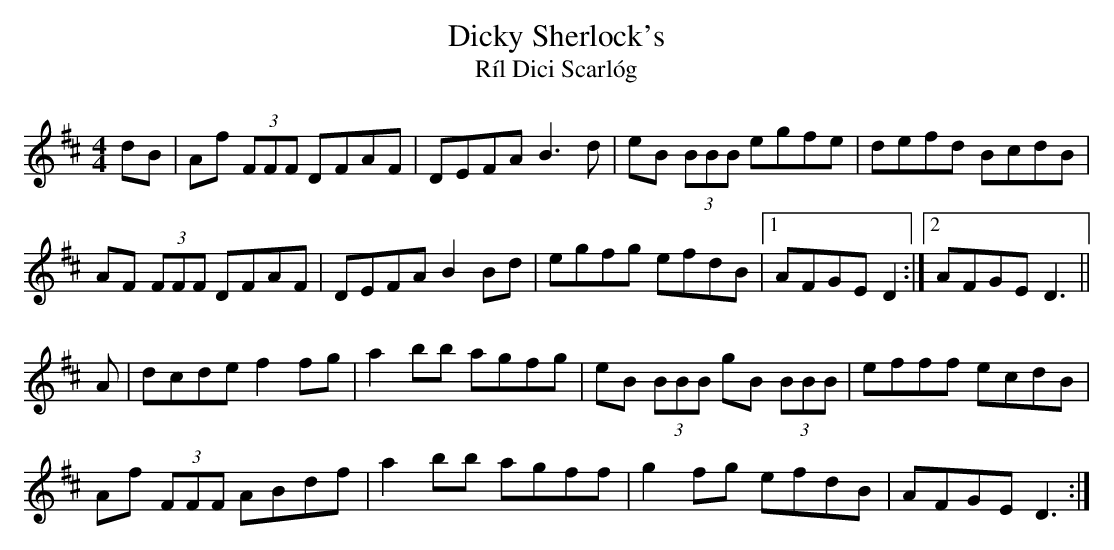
X:1
T: Dicky Sherlock's
T: R\'il Dici Scarl\'og
L: 1/8
M: 4/4
K: D
dB|Af (3FFF DFAF|DEFA B3d|eB (3BBB egfe|defd BcdB|
AF (3FFF DFAF|DEFA B2 Bd|egfg efdB|1 AFGE D2 :|2\
AFGE D3||
A|dcde f2 fg|a2 bb agfg|eB (3BBB gB (3BBB|efff ecdB|
Af (3FFF ABdf|a2 bb agff|g2 fg efdB|AFGE D3 :|
